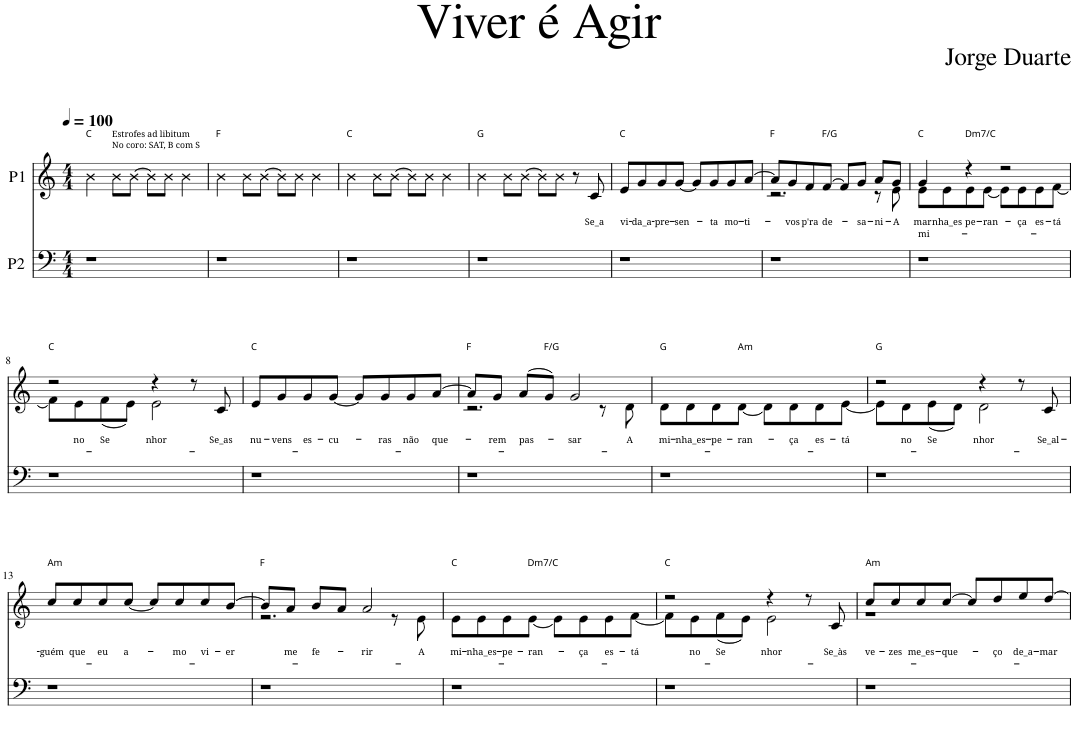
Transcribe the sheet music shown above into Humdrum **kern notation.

**kern	**kern	**text	**text
*part2	*part1	*part1	*part1
*staff2	*staff1	*staff1	*staff1
*I"P2	*I"P1	*	*
*clefF4	*clefG2	*	*
*k[]	*k[]	*	*
*M4/4	*M4/4	*	*
*MM100	*MM100	*	*
=1	=1	=1	=1
!	!LO:TX:a:t=C	!	!
1r	4b\	.	.
!	!LO:TX:a:t=Estrofes ad libitum	!	!
!	!LO:TX:a:t=No coro&colon; SAT, B com S	!	!
.	8b\L	.	.
.	[8b\J	.	.
.	8b\L]	.	.
.	8b\J	.	.
.	4b\	.	.
=2	=2	=2	=2
!	!LO:TX:a:t=F	!	!
1r	4b\	.	.
.	8b\L	.	.
.	[8b\J	.	.
.	8b\L]	.	.
.	8b\J	.	.
.	4b\	.	.
=3	=3	=3	=3
!	!LO:TX:a:t=C	!	!
1r	4b\	.	.
.	8b\L	.	.
.	[8b\J	.	.
.	8b\L]	.	.
.	8b\J	.	.
.	4b\	.	.
=4	=4	=4	=4
!	!LO:TX:a:t=G	!	!
1r	4b\	.	.
.	8b\L	.	.
.	[8b\J	.	.
.	8b\L]	.	.
.	8b\J	.	.
.	8r	.	.
!	!	!LO:LY:b	!
.	8c/	Se_a	.
=5	=5	=5	=5
!	!LO:TX:a:t=C	!	!
!	!	!LO:LY:b	!
1r	8e/L	vi-	.
!	!	!LO:LY:b	!
.	8g/	-da_a-	.
!	!	!LO:LY:b	!
.	8g/	-pre-	.
!	!	!LO:LY:b	!
.	[8g/J	-sen-	.
.	8g/L]	.	.
!	!	!LO:LY:b	!
.	8g/	-ta	.
!	!	!LO:LY:b	!
.	8g/	mo-	.
!	!	!LO:LY:b	!
.	[8a/J	-ti-	.
=6	=6	=6	=6
*	*^	*	*
!	!LO:TX:a:t=F	!	!	!
1r	8a/L]	2.r	.	.
!	!	!	!LO:LY:b	!
.	8g/	.	-vos	.
!	!	!	!LO:LY:b	!
.	8f/	.	p'ra	.
!	!LO:TX:a:t=F/G	!	!	!
!	!	!	!LO:LY:b	!
.	[8f/J	.	de-	.
.	8f/L]	.	.	.
!	!	!	!LO:LY:b	!
.	8g/J	.	-sa-	.
!	!	!	!LO:LY:b	!
.	8a/L	8r	-ni-	.
!	!	!	!LO:LY:b	!
.	8g/J	8e\	-A	.
=7	=7	=7	=7	=7
!	!LO:TX:a:t=C	!	!	!
!	!	!	!LO:LY:b	!LO:LY:b
1r	4g/	8e\L	mar	mi-
!	!	!	!LO:LY:b	!
.	.	8e\	-nha_es-	.
!	!LO:TX:a:t=Dm7/C	!	!	!
!	!	!	!LO:LY:b	!
.	4r	8e\	-pe-	.
!	!	!	!LO:LY:b	!
.	.	[8e\J	-ran-	.
.	2r	8e\L]	.	.
!	!	!	!LO:LY:b	!
.	.	8e\	-ça	.
!	!	!	!LO:LY:b	!
.	.	8e\	es-	.
!	!	!	!LO:LY:b	!
.	.	[8f\J	-tá	.
!!LO:LB:g=z	!!
=8	=8	=8	=8	=8
!	!LO:TX:a:t=C	!	!	!
1r	2r	8f\L]	.	.
!	!	!	!LO:LY:b	!
.	.	8e\	no	.
!	!	!	!LO:LY:b	!
.	.	(8f\	Se-	.
.	.	8e\J)	.	.
!	!	!	!LO:LY:b	!
.	4r	2e\	-nhor	.
.	8r	.	.	.
!	!	!	!LO:LY:b	!
.	8c/	.	Se_as	.
*	*v	*v	*	*
=9	=9	=9	=9
!	!LO:TX:a:t=C	!	!
!	!	!LO:LY:b	!
1r	8e/L	nu-	.
!	!	!LO:LY:b	!
.	8g/	-vens	.
!	!	!LO:LY:b	!
.	8g/	es-	.
!	!	!LO:LY:b	!
.	[8g/J	-cu-	.
.	8g/L]	.	.
!	!	!LO:LY:b	!
.	8g/	-ras	.
!	!	!LO:LY:b	!
.	8g/	não	.
!	!	!LO:LY:b	!
.	[8a/J	que-	.
=10	=10	=10	=10
*	*^	*	*
!	!LO:TX:a:t=F	!	!	!
1r	8a/L]	2.r	.	.
!	!	!	!LO:LY:b	!
.	8g/J	.	-rem	.
!	!	!	!LO:LY:b	!
.	(8a/L	.	pas-	.
!	!LO:TX:a:t=F/G	!	!	!
.	8g/J)	.	.	.
!	!	!	!LO:LY:b	!
.	2g/	.	-sar	.
.	.	8r	.	.
!	!	!	!LO:LY:b	!
.	.	8d\	A	.
=11	=11	=11	=11	=11
!	!LO:TX:a:t=G	!	!	!
!	!	!	!LO:LY:b	!
1r	1ryy	8d\L	mi-	.
!	!	!	!LO:LY:b	!
.	.	8d\	-nha_es-	.
!	!	!	!LO:LY:b	!
.	.	8d\	-pe-	.
!	!	!LO:TX:a:t=Am	!	!
!	!	!	!LO:LY:b	!
.	.	[8d\J	-ran-	.
.	.	8d\L]	.	.
!	!	!	!LO:LY:b	!
.	.	8d\	-ça	.
!	!	!	!LO:LY:b	!
.	.	8d\	es-	.
!	!	!	!LO:LY:b	!
.	.	[8e\J	-tá	.
=12	=12	=12	=12	=12
!	!LO:TX:a:t=G	!	!	!
1r	2r	8e\L]	.	.
!	!	!	!LO:LY:b	!
.	.	8d\	no	.
!	!	!	!LO:LY:b	!
.	.	(8e\	Se-	.
.	.	8d\J)	.	.
!	!	!	!LO:LY:b	!
.	4r	2d\	-nhor	.
.	8r	.	.	.
!	!	!	!LO:LY:b	!
.	8c/	.	Se_al-	.
*	*v	*v	*	*
!!LO:LB:g=z
=13	=13	=13	=13
!	!LO:TX:a:t=Am	!	!
!	!	!LO:LY:b	!
1r	8cc/L	-guém	.
!	!	!LO:LY:b	!
.	8cc/	que	.
!	!	!LO:LY:b	!
.	8cc/	eu	.
!	!	!LO:LY:b	!
.	[8cc/J	a-	.
.	8cc/L]	.	.
!	!	!LO:LY:b	!
.	8cc/	-mo	.
!	!	!LO:LY:b	!
.	8cc/	vi-	.
!	!	!LO:LY:b	!
.	[8b/J	-er	.
=14	=14	=14	=14
*	*^	*	*
!	!LO:TX:a:t=F	!	!	!
1r	8b/L]	2.r	.	.
!	!	!	!LO:LY:b	!
.	8a/J	.	me	.
!	!	!	!LO:LY:b	!
.	8b/L	.	fe-	.
.	8a/J	.	.	.
!	!	!	!LO:LY:b	!
.	2a/	.	-rir	.
.	.	8r	.	.
!	!	!	!LO:LY:b	!
.	.	8e\	A	.
=15	=15	=15	=15	=15
!	!LO:TX:a:t=C	!	!	!
!	!	!	!LO:LY:b	!
1r	1ryy	8e\L	mi-	.
!	!	!	!LO:LY:b	!
.	.	8e\	-nha_es-	.
!	!	!	!LO:LY:b	!
.	.	8e\	-pe-	.
!	!	!LO:TX:a:t=Dm7/C	!	!
!	!	!	!LO:LY:b	!
.	.	[8e\J	-ran-	.
.	.	8e\L]	.	.
!	!	!	!LO:LY:b	!
.	.	8e\	-ça	.
!	!	!	!LO:LY:b	!
.	.	8e\	es-	.
!	!	!	!LO:LY:b	!
.	.	[8f\J	-tá	.
=16	=16	=16	=16	=16
!	!LO:TX:a:t=C	!	!	!
1r	2r	8f\L]	.	.
!	!	!	!LO:LY:b	!
.	.	8e\	no	.
!	!	!	!LO:LY:b	!
.	.	(8f\	Se-	.
.	.	8e\J)	.	.
!	!	!	!LO:LY:b	!
.	4r	2e\	-nhor	.
.	8r	.	.	.
!	!	!	!LO:LY:b	!
.	8c/	.	Se_às	.
=17	=17	=17	=17	=17
!	!LO:TX:a:t=Am	!	!	!
!	!	!	!LO:LY:b	!
1r	8cc/L	1r	ve-	.
!	!	!	!LO:LY:b	!
.	8cc/	.	-zes	.
!	!	!	!LO:LY:b	!
.	8cc/	.	me_es-	.
!	!	!	!LO:LY:b	!
.	[8cc/J	.	-que-	.
.	8cc/L]	.	.	.
!	!	!	!LO:LY:b	!
.	8dd/	.	-ço	.
!	!	!	!LO:LY:b	!
.	8ee/	.	de_a-	.
!	!	!	!LO:LY:b	!
.	[8dd/J	.	-mar	.
*	*v	*v	*	*
=	=	=	=
*-	*-	*-	*-
